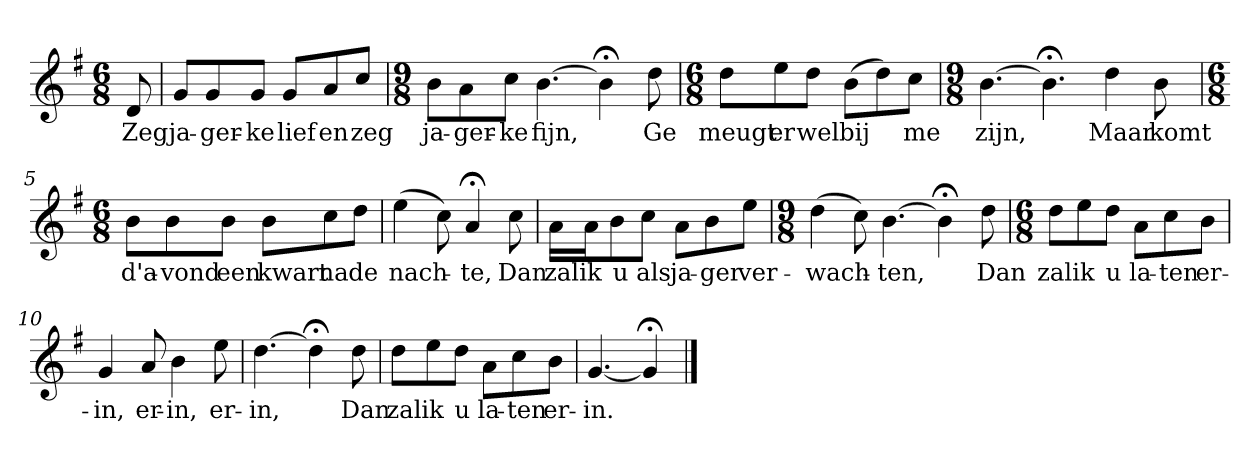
**kern	**text
*part1	*part1
*staff1	*staff1
*k[f#]	*
*G:	*
*M6/8	*
*MM120	*
=	=
8d	Zeg
=1	=1
8gL	ja-
8g	-ger-
8gJ	-ke
8gL	lief
8a	en
8ccJ	zeg
=2	=2
*M9/8	*
8bL	ja-
8a	-ger-
8ccJ	-ke
[4.b	fijn,
4b;<]	.
8dd	Ge
=3	=3
*M6/8	*
8ddL	meugt
8ee	er
8ddJ	wel
(8bL	bij
8dd)	.
8ccJ	me
=4	=4
*M9/8	*
[4.b	zijn,
4.b;<]	.
4dd	Maar
8b	komt
=5	=5
*M6/8	*
8bL	d'a-
8b	-vond
8bJ	een
8bL	kwart
8cc	na
8ddJ	de
=6	=6
(4ee	nach-
8cc)	.
4a;<	-te,
8cc	Dan
=7	=7
16aLL	zal
16aJ	ik
8b	u
8ccJ	als
8aL	ja-
8b	-ger
8eeJ	ver-
=8	=8
*M9/8	*
(4dd	-wach-
8cc)	.
[4.b	-ten,
4b;<]	.
8dd	Dan
=9	=9
*M6/8	*
8ddL	zal
8ee	ik
8ddJ	u
8aL	la-
8cc	-ten
8bJ	er-
=10	=10
4g	-in,
8a	er-
4b	-in,
8ee	er-
=11	=11
[4.dd	-in,
4dd;<]	.
8dd	Dan
=12	=12
8ddL	zal
8ee	ik
8ddJ	u
8aL	la-
8cc	-ten
8bJ	er-
=13	=13
[4.g	-in.
4g;<]	.
==	==
*-	*-
